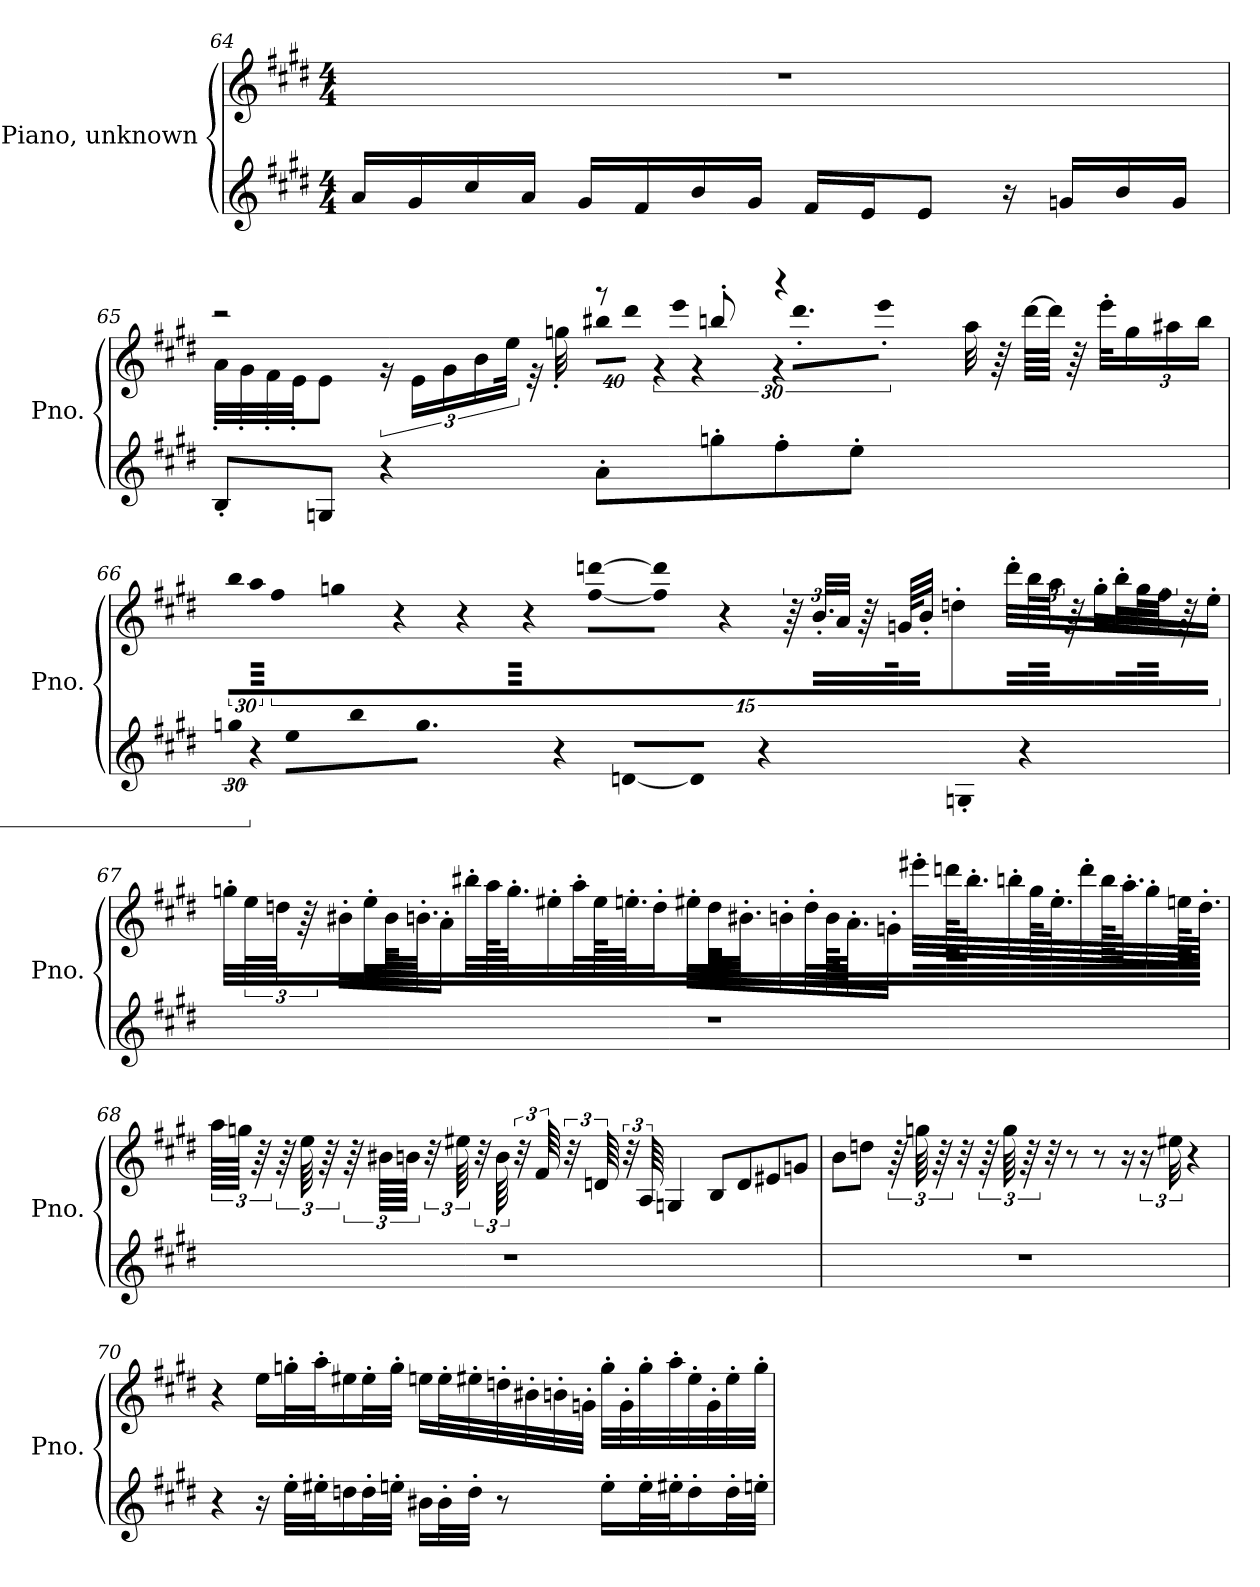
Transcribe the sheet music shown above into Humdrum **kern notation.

**kern	**kern
*part1	*part1
*staff2	*staff1
*I"Piano, unknown	*
*I'Pno.	*
*clefG2	*clefG2
*k[f#c#g#d#]	*k[f#c#g#d#]
*M4/4	*M4/4
=64	=64
16a/LL	1r
16g#/	.
16cc#/	.
16a/JJ	.
16g#/LL	.
16f#/	.
16b/	.
16g#/JJ	.
16f#/LL	.
16e/J	.
8e/J	.
16r	.
16gn/LL	.
16b/	.
16g/JJ	.
!!LO:LB:g=z
=65	=65
*	*^
8B'/L	2r	32a'\LLL
.	.	32g#'\
.	.	32f#'\
.	.	32e'\JJ
8Gn/J	.	8e\J
4r	.	24r
.	.	24e\LL
.	.	24g#\
*	*	*Xbrackettup
.	.	24b\
.	.	48ee\JJk
.	.	32r
.	.	32ggn'\
*	*	*brackettup
!	!	!LO:N:vis=32
8a'\L	8r	640%23bb#X\LLL
!	!	!LO:N:vis=32
.	.	640%23ddd#\JJJ
!	!	!LO:N:vis=64
.	.	960%17r
!	!	!LO:N:vis=64
.	.	960%17eee\
!	!	!LO:N:vis=32
.	.	640%23r
8ggn'\	8bbn'/	.
!	!	!LO:N:vis=64
.	.	960%17r
!	!	!LO:N:vis=32.
.	.	1920%103ddd#'\LLL
!	!	!LO:N:vis=32
.	.	640%23eee'\JJJ
8ff#'\	4r	.
.	.	32aa\
.	.	64r
.	.	[64ddd#\LLLL
.	.	64ddd#\JJJJ]
.	.	64r
.	.	32eee'\KLL
8ee'\J	.	.
*	*	*Xbrackettup
.	.	24gg\
.	.	24aa#X\
.	.	24bb\JJ
1920ryy	1920ryy	.
*	*v	*v
!!LO:LB:g=z
=66	=66
!LO:N:vis=64	!
*	*brackettup
!	!LO:N:vis=64
960%17ggn\	960%17bb\LLLL
!LO:N:vis=32	!LO:N:vis=64
640%23r	960%17aa\
.	1920ryy
!	!LO:N:vis=64
.	960%17ff#\
!LO:N:vis=64	!LO:N:vis=64
960%17ee\LLLL	960%17ggn\JJJJ
!LO:N:vis=256	!LO:N:vis=64
1920%17bb\K	960%17r
!LO:N:vis=64.	!
640%17gg\JJJJ	.
!	!LO:N:vis=64
.	960%17r
1920ryy	1920ryy
!LO:N:vis=128	!LO:N:vis=128
1920%17r	1920%17r
!LO:N:vis=256	!LO:N:vis=256
[1920%17dn/KKKKL	[1920%17ff#\ [1920%17dddn\KKKKL
8d/J]	8ff#\] 8ddd\]J
8r	8r
8Gn'/	96r
.	48.b'/LLL
.	48a/JJJ
.	64r
.	64gn/KLLL
.	32b'/JJJ
2r	4ddn'\
.	32ddd'\LLL
.	96bb\L
.	96aa\JJJJ
.	96r
.	16gg'\LL
.	32bb'\L
.	96gg\L
.	96ff#\JJJJ
.	96r
.	16ee'\
!!LO:LB:g=z
=67	=67
1r	32ggn'\LLL
.	96ee\L
.	96ddn\JJJJ
.	96r
.	16b#X'\LL
.	32ee'\L
.	128b#\KL
.	64.bn'\JJ
.	16a'\JJ
.	32bb#X'\LLL
.	128aa\KL
.	64.gg'\JJ
.	16ee#X'\
.	32aa'\L
.	128ee#\KL
.	64.een'\JJ
.	16dd'\JJ
.	32ee#X'\LLL
.	128dd\KL
.	64.b#X'\JJ
.	16bn'\
.	32dd'\L
.	128b\KL
.	64.a'\JJ
.	16gn'\JJ
.	32eee#X'\LLL
.	128dddn\KL
.	64.bb#'\J
.	32bbn'\
.	128gg\KL
.	64.ee#'\J
.	32ddd'\
.	128bb\KL
.	64.aa'\J
.	32gg'\
.	128een\KL
.	64.dd'\JJJJ
!!LO:PB:g=z
=68	=68
1r	96aa\LLLL
.	96ggn\JJJJ
.	96r
.	96r
.	96ee\
.	96r
.	96r
.	96b#X\LLLL
.	96bn\JJJJ
.	48r
.	96ee#X\
.	48r
.	96b\
.	48r
.	96f#/
.	48r
.	96dn/
.	48r
.	96A/
.	4Gn/
.	8B/L
.	8d/
.	8e#X/
.	8gn/J
!!LO:LB:g=z
=69	=69
1r	8b\L
.	8ddn\J
.	96r
.	96ggn\
.	96r
.	32r
.	96r
.	96gg\
.	96r
.	32r
.	8r
.	8r
.	16r
.	24r
.	48ee#X\
.	4r
!!LO:LB:g=z
=70	=70
4r	4r
16r	16ee\LL
32ee'\LLL	32ggn'\L
32ee#X'\J	32aa'\J
16ddn\	16ee#X\
32dd'\L	32ee#'\L
32een'\JJJ	32gg'\JJJ
16b#X\LL	16een\LL
32b#'\L	32ee'\L
32dd'\JJJ	32ee#X'\
8r	32ddn'\
.	32b#X'\
.	32bn'\
.	32gn'\JJJ
16ee'\LL	32gg'\LLL
.	32g'\
32ee'\L	32gg'\
32ee#X'\J	32aa'\
16dd'\	32ee#'\
.	32g'\
32dd'\L	32ee#'\
32een'\JJJ	32gg'\JJJ
=	=
*-	*-
